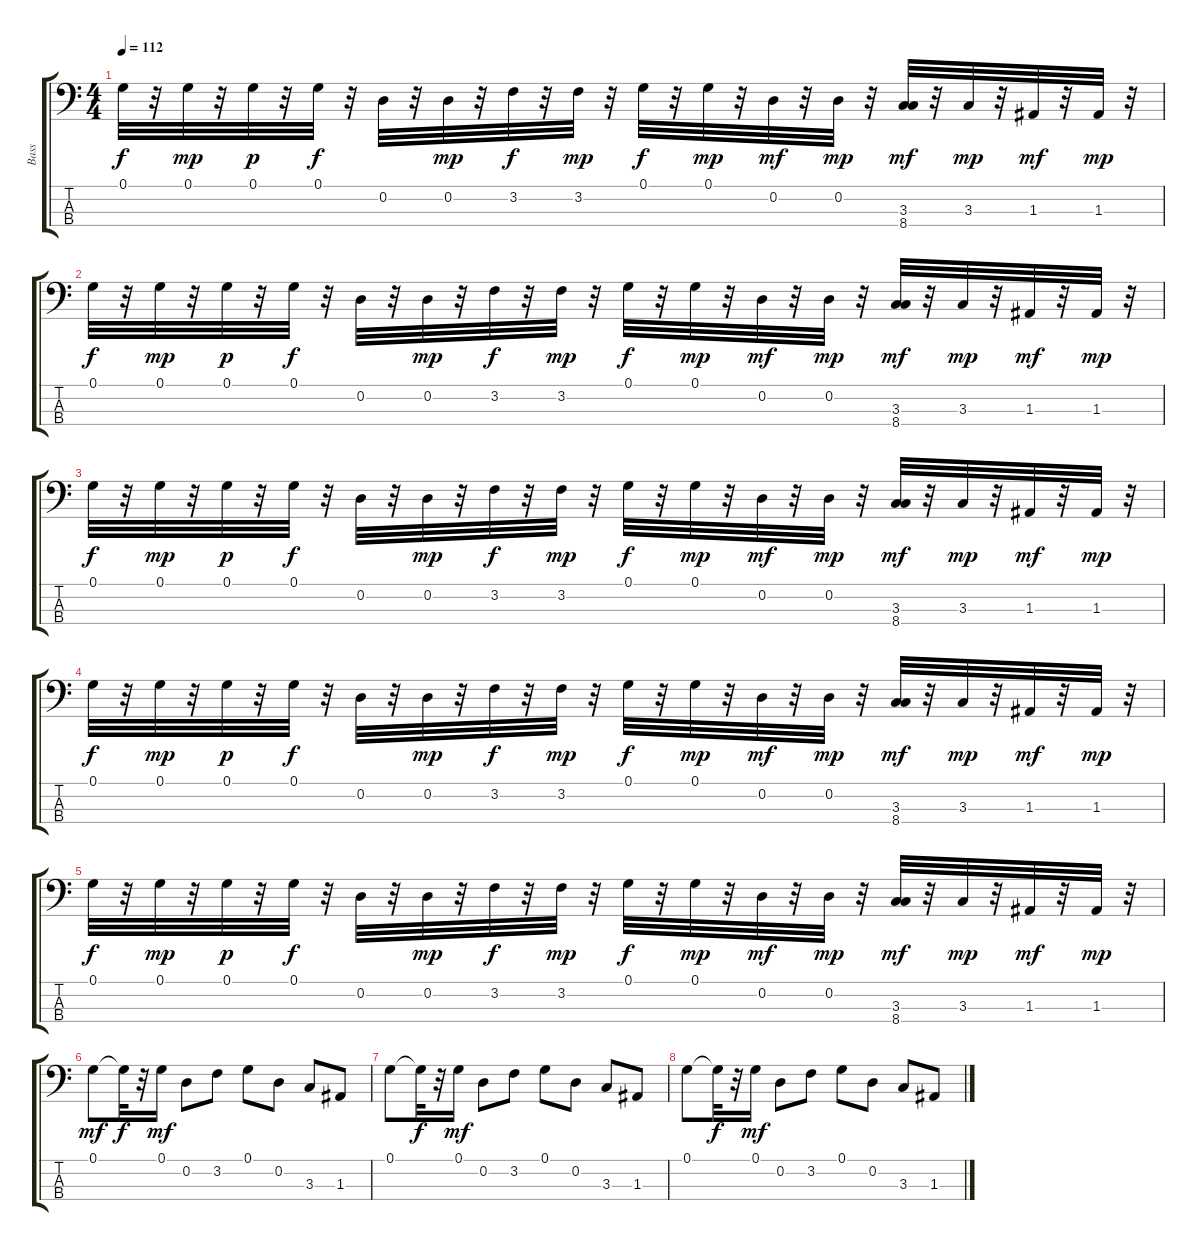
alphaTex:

\track ("Bass" "Bass") {instrument acousticbass}
\staff {score tabs}
\tuning (G2 D2 A1 E1) {hide}
\ts (4 4)
\tempo 112
\clef f4
\ks c
0.1.32{dy f} r.32 0.1.32{dy mp} r.32 0.1.32{dy p} r.32 0.1.32{dy f} r.32 0.2.32 r.32 0.2.32{dy mp} r.32 3.2.32{dy f} r.32 3.2.32{dy mp} r.32 0.1.32{dy f} r.32 0.1.32{dy mp} r.32 0.2.32{dy mf} r.32 0.2.32{dy mp} r.32 (3.3 8.4).32{dy mf} r.32 3.3.32{dy mp} r.32 1.3.32{dy mf} r.32 1.3.32{dy mp} r.32 |
0.1.32{dy f} r.32 0.1.32{dy mp} r.32 0.1.32{dy p} r.32 0.1.32{dy f} r.32 0.2.32 r.32 0.2.32{dy mp} r.32 3.2.32{dy f} r.32 3.2.32{dy mp} r.32 0.1.32{dy f} r.32 0.1.32{dy mp} r.32 0.2.32{dy mf} r.32 0.2.32{dy mp} r.32 (3.3 8.4).32{dy mf} r.32 3.3.32{dy mp} r.32 1.3.32{dy mf} r.32 1.3.32{dy mp} r.32 |
0.1.32{dy f} r.32 0.1.32{dy mp} r.32 0.1.32{dy p} r.32 0.1.32{dy f} r.32 0.2.32 r.32 0.2.32{dy mp} r.32 3.2.32{dy f} r.32 3.2.32{dy mp} r.32 0.1.32{dy f} r.32 0.1.32{dy mp} r.32 0.2.32{dy mf} r.32 0.2.32{dy mp} r.32 (3.3 8.4).32{dy mf} r.32 3.3.32{dy mp} r.32 1.3.32{dy mf} r.32 1.3.32{dy mp} r.32 |
0.1.32{dy f} r.32 0.1.32{dy mp} r.32 0.1.32{dy p} r.32 0.1.32{dy f} r.32 0.2.32 r.32 0.2.32{dy mp} r.32 3.2.32{dy f} r.32 3.2.32{dy mp} r.32 0.1.32{dy f} r.32 0.1.32{dy mp} r.32 0.2.32{dy mf} r.32 0.2.32{dy mp} r.32 (3.3 8.4).32{dy mf} r.32 3.3.32{dy mp} r.32 1.3.32{dy mf} r.32 1.3.32{dy mp} r.32 |
0.1.32{dy f} r.32 0.1.32{dy mp} r.32 0.1.32{dy p} r.32 0.1.32{dy f} r.32 0.2.32 r.32 0.2.32{dy mp} r.32 3.2.32{dy f} r.32 3.2.32{dy mp} r.32 0.1.32{dy f} r.32 0.1.32{dy mp} r.32 0.2.32{dy mf} r.32 0.2.32{dy mp} r.32 (3.3 8.4).32{dy mf} r.32 3.3.32{dy mp} r.32 1.3.32{dy mf} r.32 1.3.32{dy mp} r.32 |
0.1.8{dy mf} 0.1{t}.32{dy f} r.32 0.1.16{dy mf} 0.2.8 3.2.8 0.1.8 0.2.8 3.3.8 1.3.8 |
0.1.8 0.1{t}.32{dy f} r.32 0.1.16{dy mf} 0.2.8 3.2.8 0.1.8 0.2.8 3.3.8 1.3.8 |
0.1.8 0.1{t}.32{dy f} r.32 0.1.16{dy mf} 0.2.8 3.2.8 0.1.8 0.2.8 3.3.8 1.3.8
